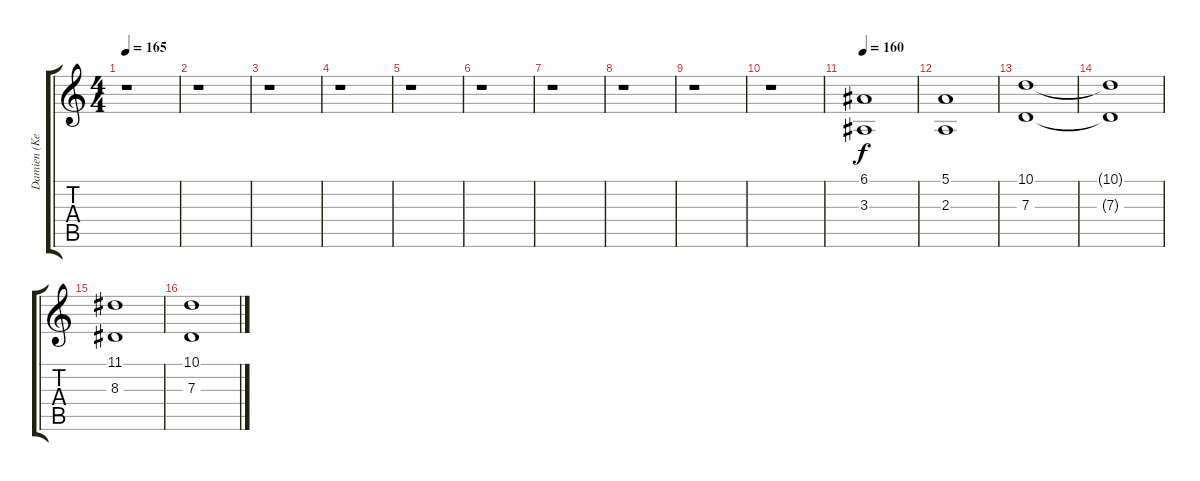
\track ("Damien (KeybRight)" "Damien (Ke") {instrument pad4choir}
\staff {score tabs}
\tuning (E4 B3 G3 D3 A2 E2) {hide}
\ts (4 4)
\tempo 165
\clef g2
\ks c
r.1{dy f} |
r.1 |
r.1 |
r.1 |
r.1 |
r.1 |
r.1 |
r.1 |
r.1 |
r.1 |
\tempo 160
(6.1 3.3).1{instrument pad4choir} |
(5.1 2.3).1 |
(10.1 7.3).1 |
(10.1{t} 7.3{t}).1 |
(11.1 8.3).1 |
(10.1 7.3).1
